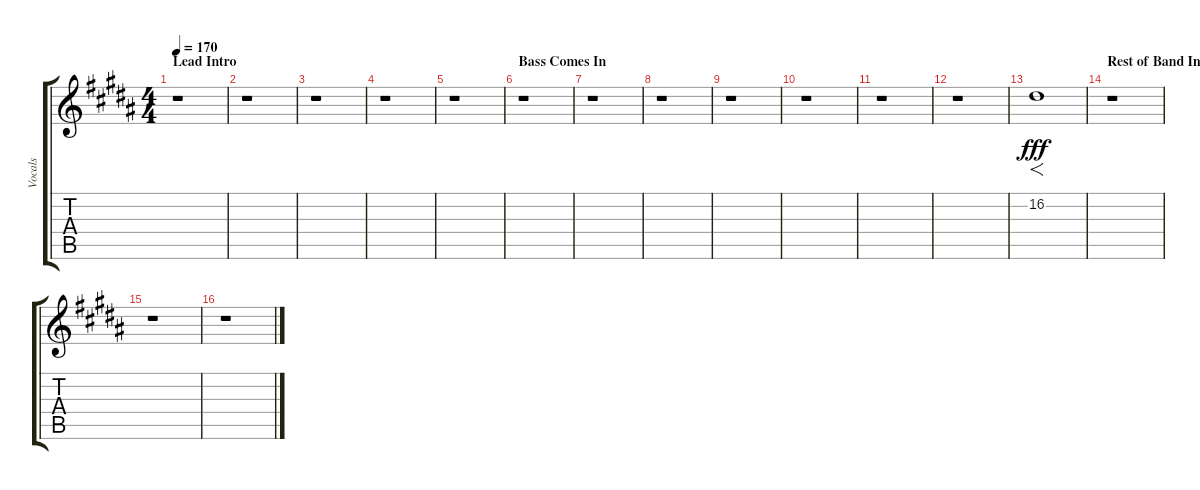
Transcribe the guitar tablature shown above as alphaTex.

\track ("Vocals" "Vocals") {instrument lead2sawtooth}
\staff {score tabs}
\tuning (E4 B3 G3 D3 A2 E2) {hide}
\ts (4 4)
\section ("" "Lead Intro")
\tempo 170
\clef g2
\ks b
r.1{dy fff instrument lead2sawtooth} |
r.1 |
r.1 |
r.1 |
r.1 |
\section ("" "Bass Comes In")
r.1 |
r.1 |
r.1 |
r.1 |
r.1 |
r.1 |
r.1 |
16.2.1{f} |
\section ("" "Rest of Band In")
r.1 |
r.1 |
r.1
